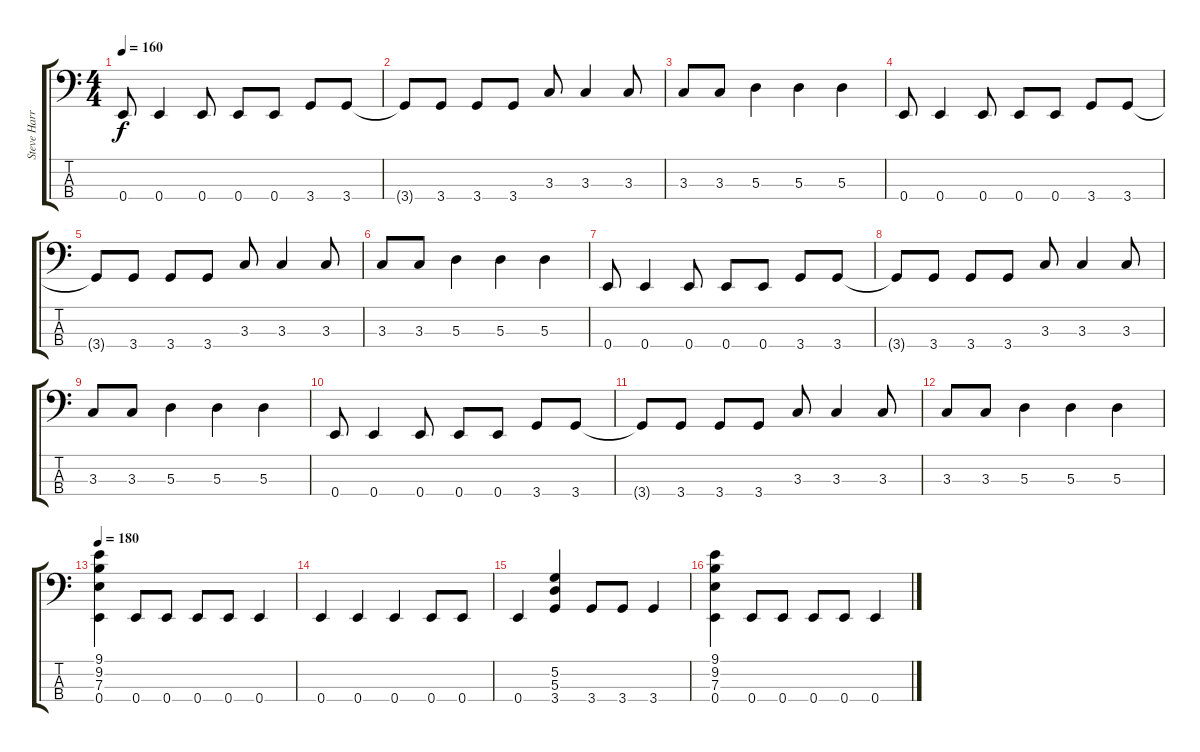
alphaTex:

\track ("Steve Harris" "Steve Harr") {instrument slapbass2}
\staff {score tabs}
\tuning (G2 D2 A1 E1) {hide}
\ts (4 4)
\tempo 160
\clef f4
\ks c
0.4.8{dy f} 0.4.4 0.4.8 0.4.8 0.4.8 3.4.8 3.4.8 |
3.4{t}.8 3.4.8 3.4.8 3.4.8 3.3.8 3.3.4 3.3.8 |
3.3.8 3.3.8 5.3.4 5.3.4 5.3.4 |
0.4.8 0.4.4 0.4.8 0.4.8 0.4.8 3.4.8 3.4.8 |
3.4{t}.8 3.4.8 3.4.8 3.4.8 3.3.8 3.3.4 3.3.8 |
3.3.8 3.3.8 5.3.4 5.3.4 5.3.4 |
0.4.8 0.4.4 0.4.8 0.4.8 0.4.8 3.4.8 3.4.8 |
3.4{t}.8 3.4.8 3.4.8 3.4.8 3.3.8 3.3.4 3.3.8 |
3.3.8 3.3.8 5.3.4 5.3.4 5.3.4 |
0.4.8 0.4.4 0.4.8 0.4.8 0.4.8 3.4.8 3.4.8 |
3.4{t}.8 3.4.8 3.4.8 3.4.8 3.3.8 3.3.4 3.3.8 |
3.3.8 3.3.8 5.3.4 5.3.4 5.3.4 |
\tempo 180
(9.1 9.2 7.3 0.4).4 0.4.8 0.4.8 0.4.8 0.4.8 0.4.4 |
0.4.4 0.4.4 0.4.4 0.4.8 0.4.8 |
0.4.4 (5.2 5.3 3.4).4 3.4.8 3.4.8 3.4.4 |
(9.1 9.2 7.3 0.4).4 0.4.8 0.4.8 0.4.8 0.4.8 0.4.4
